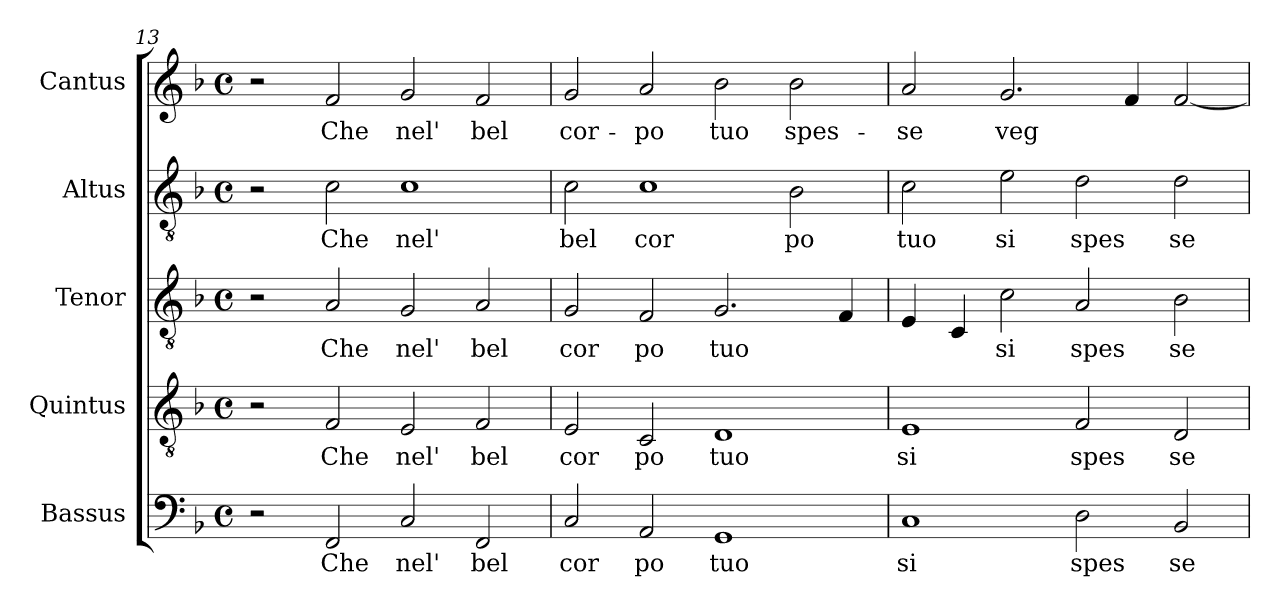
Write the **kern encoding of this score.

**kern	**text	**kern	**text	**kern	**text	**kern	**text	**kern	**text
*part5	*part5	*part4	*part4	*part3	*part3	*part2	*part2	*part1	*part1
*staff5	*staff5	*staff4	*staff4	*staff3	*staff3	*staff2	*staff2	*staff1	*staff1
*I"Bassus	*	*I"Quintus	*	*I"Tenor	*	*I"Altus	*	*I"Cantus	*
*clefF4	*	*clefGv2	*	*clefGv2	*	*clefGv2	*	*clefG2	*
*k[b-]	*	*k[b-]	*	*k[b-]	*	*k[b-]	*	*k[b-]	*
*F:	*	*F:	*	*F:	*	*F:	*	*F:	*
*M4/4	*	*M4/4	*	*M4/4	*	*M4/4	*	*M4/4	*
*met(c)	*	*met(c)	*	*met(c)	*	*met(c)	*	*met(c)	*
=13	=13	=13	=13	=13	=13	=13	=13	=13	=13
2r	.	2r	.	2r	.	2r	.	2r	.
!	!LO:LY:b:cj	!	!LO:LY:b:cj	!	!LO:LY:b:cj	!	!LO:LY:b:cj	!	!LO:LY:b:cj
2FF/	Che	2F/	Che	2A/	Che	2c\	Che	2f/	Che
!	!LO:LY:b:cj	!	!LO:LY:b:cj	!	!LO:LY:b:cj	!	!LO:LY:b:cj	!	!LO:LY:b:cj
2C/	nel'	2E/	nel'	2G/	nel'	1c	nel'	2g/	nel'
!	!LO:LY:b:cj	!	!LO:LY:b:cj	!	!LO:LY:b:cj	!	!	!	!LO:LY:b:cj
2FF/	bel	2F/	bel	2A/	bel	.	.	2f/	bel
!!LO:PB:g=z
=14	=14	=14	=14	=14	=14	=14	=14	=14	=14
!	!LO:LY:b:cj	!	!LO:LY:b:cj	!	!LO:LY:b:cj	!	!LO:LY:b:cj	!	!LO:LY:b:cj
2C/	cor	2E/	cor	2G/	cor	2c\	bel	2g/	cor-
!	!LO:LY:b:cj	!	!LO:LY:b:cj	!	!LO:LY:b:cj	!	!LO:LY:b:cj	!	!LO:LY:b:cj
2AA/	po	2C/	po	2F/	po	1c	cor	2a/	-po
!	!LO:LY:b:cj	!	!LO:LY:b:cj	!	!LO:LY:b:cj	!	!	!	!LO:LY:b:cj
1GG	tuo	1D	tuo	2.G/	tuo	.	.	2b-\	tuo
!	!	!	!	!	!	!	!LO:LY:b:cj	!	!LO:LY:b:cj
.	.	.	.	.	.	2B-\	po	2b-\	spes-
!	!	!	!	!	!LO:LY:b:cj	!	!	!	!
.	.	.	.	4F/	.	.	.	.	.
=15	=15	=15	=15	=15	=15	=15	=15	=15	=15
!	!LO:LY:b:cj	!	!LO:LY:b:cj	!	!LO:LY:b:cj	!	!LO:LY:b:cj	!	!LO:LY:b:cj
1C	si	1E	si	4E/	.	2c\	tuo	2a/	-se
!	!	!	!	!	!LO:LY:b:cj	!	!	!	!
.	.	.	.	4C/	.	.	.	.	.
!	!	!	!	!	!LO:LY:b:cj	!	!LO:LY:b:cj	!	!LO:LY:b:cj
.	.	.	.	2c\	si	2e\	si	2.g/	veg-
!	!LO:LY:b:cj	!	!LO:LY:b:cj	!	!LO:LY:b:cj	!	!LO:LY:b:cj	!	!
2D\	spes	2F/	spes	2A/	spes	2d\	spes	.	.
!	!	!	!	!	!	!	!	!	!LO:LY:b:cj
.	.	.	.	.	.	.	.	4f/	--
!	!LO:LY:b:cj	!	!LO:LY:b:cj	!	!LO:LY:b:cj	!	!LO:LY:b:cj	!	!LO:LY:b:cj
2BB-/	se	2D/	se	2B-\	se	2d\	se	[<2f/	--
=	=	=	=	=	=	=	=	=	=
*-	*-	*-	*-	*-	*-	*-	*-	*-	*-
